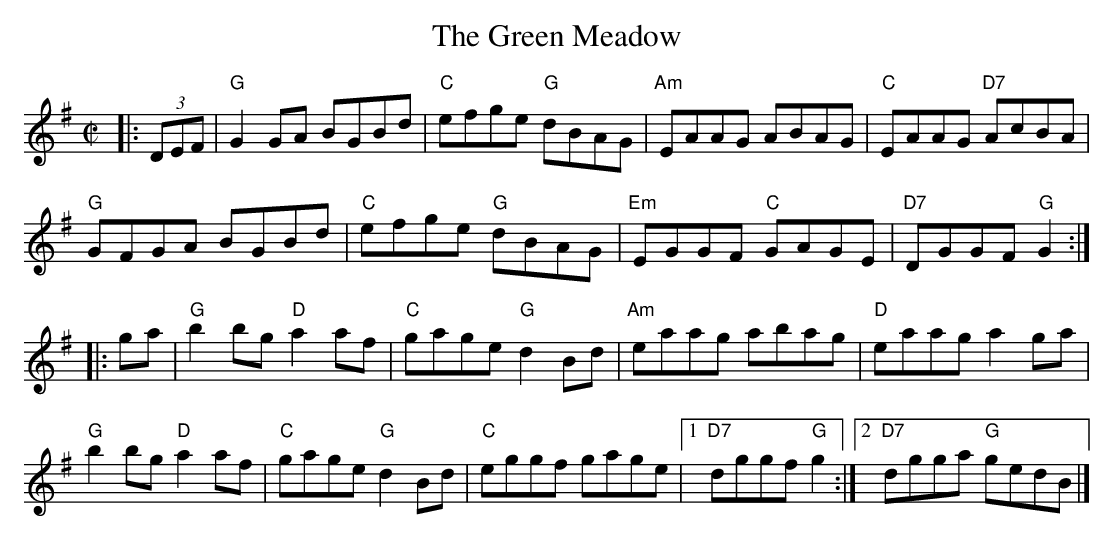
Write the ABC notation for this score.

X:1
T:Green Meadow, The
M:C|
K:G
|: (3DEF | "G" G2 GA BGBd | "C" efge "G" dBAG | "Am" EAAG ABAG | "C" EAAG "D7"AcBA |
"G" GFGA BGBd | "C" efge "G" dBAG | "Em" EGGF "C" GAGE | "D7" DGGF "G" G2 :|
|: ga | "G" b2bg  "D"a2af | "C" gage "G"d2 Bd | "Am" eaag abag | "D" eaag a2 ga |
"G" b2 bg "D"a2af | "C" gage "G"d2 Bd | "C" eggf  gage \
|1"D7" dggf "G" g2 :|2"D7"dgga "G"gedB|]
